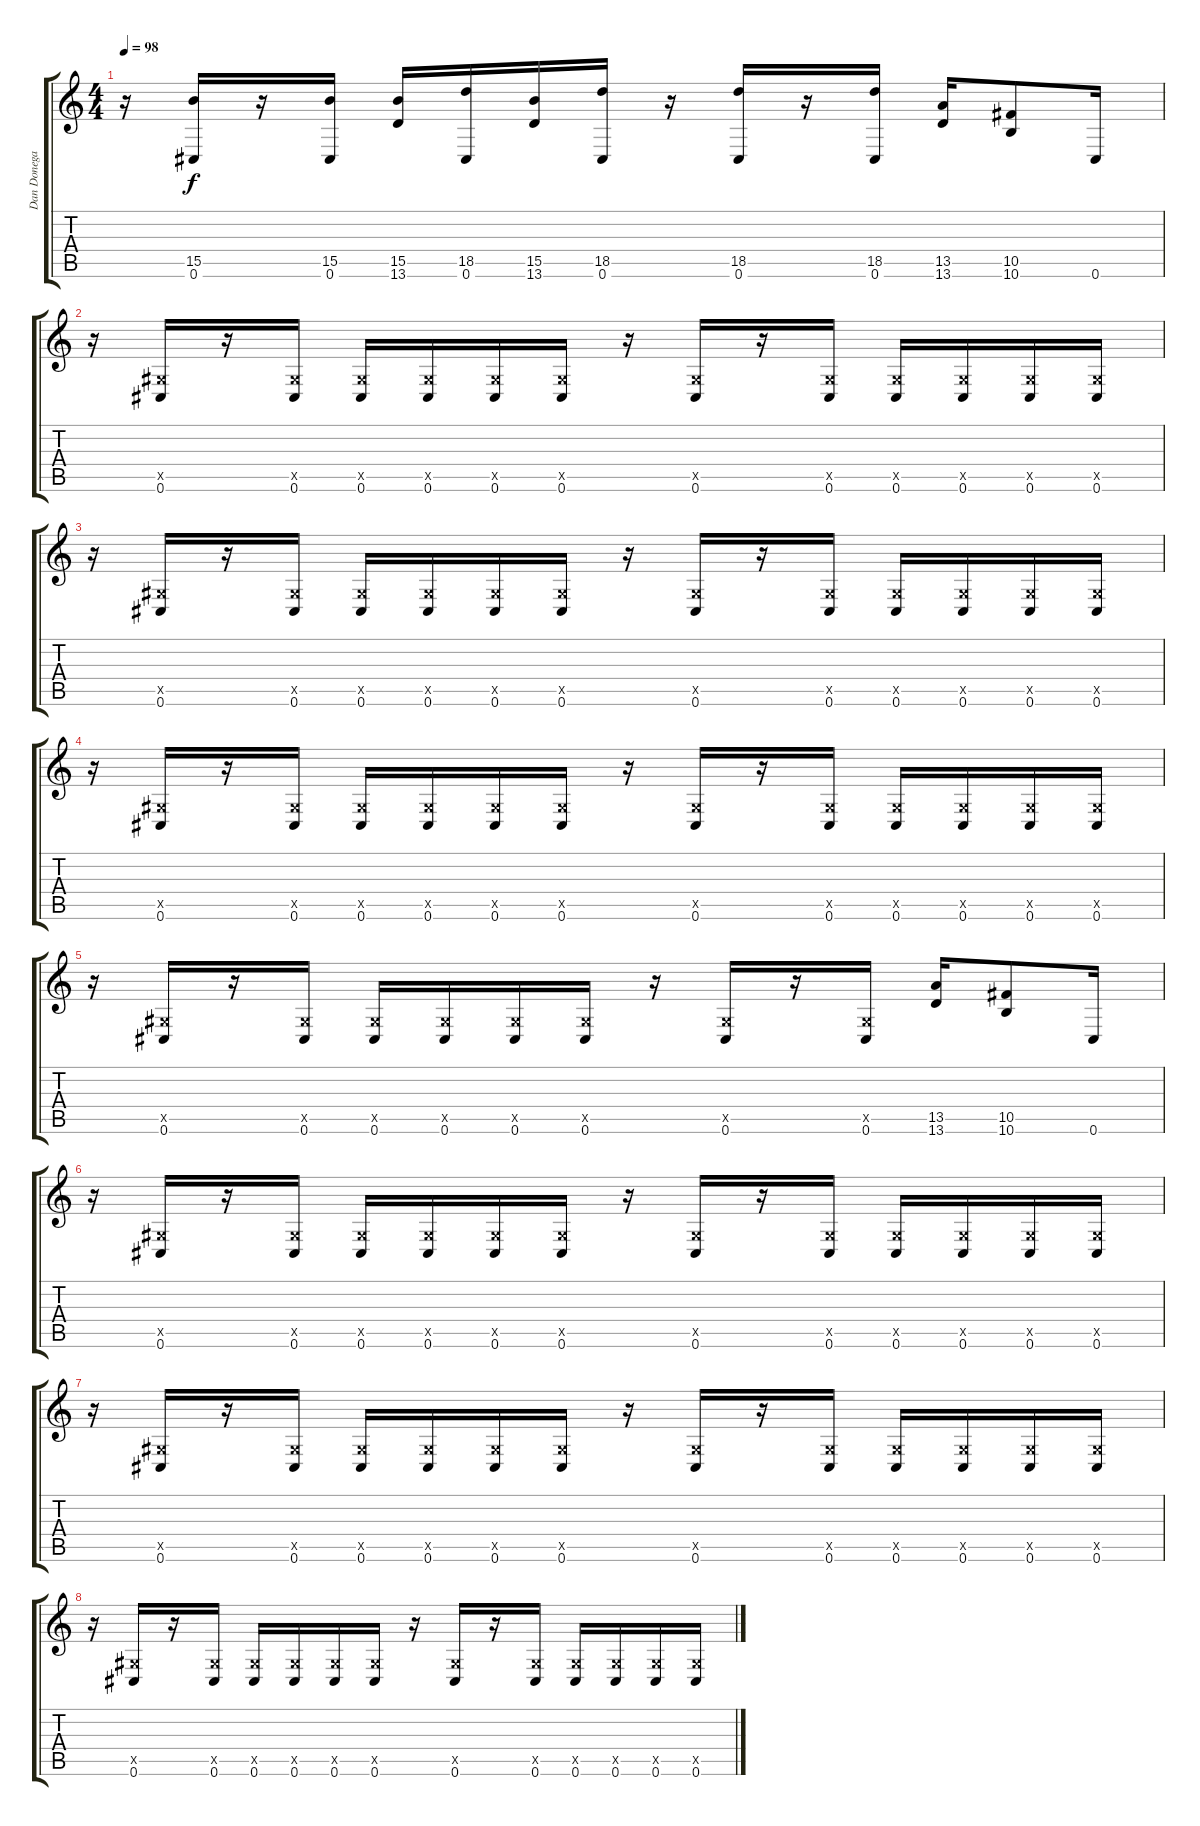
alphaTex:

\track ("Dan Donegan-Doubled" "Dan Donega") {instrument overdrivenguitar}
\staff {score tabs}
\tuning (Eb4 Bb3 Gb3 Db3 Ab2 Db2) {hide}
\ts (4 4)
\tempo 98
\clef g2
\ks c
r.16{dy f} (15.5 0.6).16 r.16 (15.5 0.6).16 (15.5 13.6).16 (18.5 0.6).16 (15.5 13.6).16 (18.5 0.6).16 r.16 (18.5 0.6).16 r.16 (18.5 0.6).16 (13.5 13.6).16 (10.5 10.6).8 0.6.16 |
r.16 (0.5{x} 0.6).16 r.16 (0.5{x} 0.6).16 (0.5{x} 0.6).16 (0.5{x} 0.6).16 (0.5{x} 0.6).16 (0.5{x} 0.6).16 r.16 (0.5{x} 0.6).16 r.16 (0.5{x} 0.6).16 (0.5{x} 0.6).16 (0.5{x} 0.6).16 (0.5{x} 0.6).16 (0.5{x} 0.6).16 |
r.16 (0.5{x} 0.6).16 r.16 (0.5{x} 0.6).16 (0.5{x} 0.6).16 (0.5{x} 0.6).16 (0.5{x} 0.6).16 (0.5{x} 0.6).16 r.16 (0.5{x} 0.6).16 r.16 (0.5{x} 0.6).16 (0.5{x} 0.6).16 (0.5{x} 0.6).16 (0.5{x} 0.6).16 (0.5{x} 0.6).16 |
r.16 (0.5{x} 0.6).16 r.16 (0.5{x} 0.6).16 (0.5{x} 0.6).16 (0.5{x} 0.6).16 (0.5{x} 0.6).16 (0.5{x} 0.6).16 r.16 (0.5{x} 0.6).16 r.16 (0.5{x} 0.6).16 (0.5{x} 0.6).16 (0.5{x} 0.6).16 (0.5{x} 0.6).16 (0.5{x} 0.6).16 |
r.16 (0.5{x} 0.6).16 r.16 (0.5{x} 0.6).16 (0.5{x} 0.6).16 (0.5{x} 0.6).16 (0.5{x} 0.6).16 (0.5{x} 0.6).16 r.16 (0.5{x} 0.6).16 r.16 (0.5{x} 0.6).16 (13.5 13.6).16 (10.5 10.6).8 0.6.16 |
r.16 (0.5{x} 0.6).16 r.16 (0.5{x} 0.6).16 (0.5{x} 0.6).16 (0.5{x} 0.6).16 (0.5{x} 0.6).16 (0.5{x} 0.6).16 r.16 (0.5{x} 0.6).16 r.16 (0.5{x} 0.6).16 (0.5{x} 0.6).16 (0.5{x} 0.6).16 (0.5{x} 0.6).16 (0.5{x} 0.6).16 |
r.16 (0.5{x} 0.6).16 r.16 (0.5{x} 0.6).16 (0.5{x} 0.6).16 (0.5{x} 0.6).16 (0.5{x} 0.6).16 (0.5{x} 0.6).16 r.16 (0.5{x} 0.6).16 r.16 (0.5{x} 0.6).16 (0.5{x} 0.6).16 (0.5{x} 0.6).16 (0.5{x} 0.6).16 (0.5{x} 0.6).16 |
r.16 (0.5{x} 0.6).16 r.16 (0.5{x} 0.6).16 (0.5{x} 0.6).16 (0.5{x} 0.6).16 (0.5{x} 0.6).16 (0.5{x} 0.6).16 r.16 (0.5{x} 0.6).16 r.16 (0.5{x} 0.6).16 (0.5{x} 0.6).16 (0.5{x} 0.6).16 (0.5{x} 0.6).16 (0.5{x} 0.6).16
